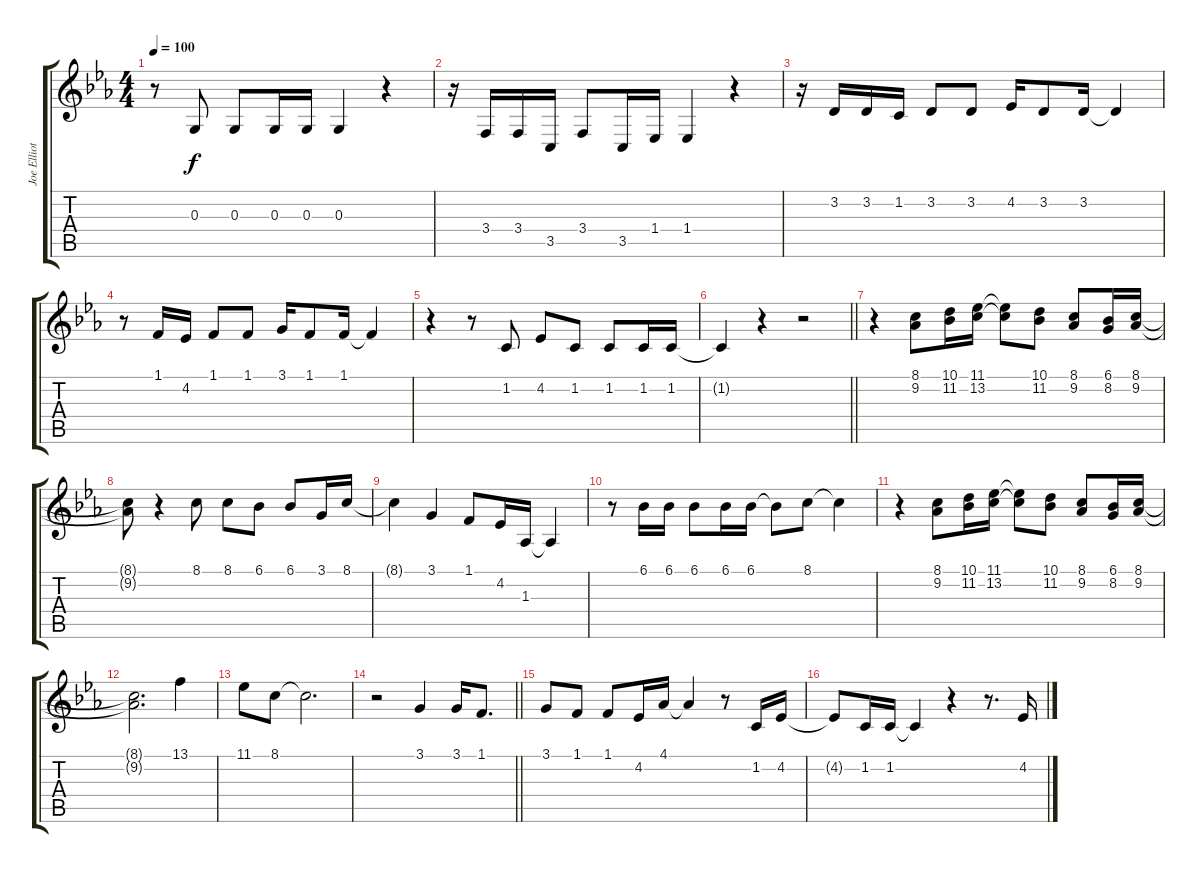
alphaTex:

\track ("Joe Elliott" "Joe Elliot") {instrument lead1square}
\staff {score tabs}
\tuning (E4 B3 G3 D3 A2 E2) {hide}
\ts (4 4)
\tempo 100
\clef g2
\ks cminor
r.8{dy f} 0.3.8 0.3.8 0.3.16 0.3.16 0.3.4 r.4 |
r.16 3.4.16 3.4.16 3.5.16 3.4.8 3.5.16 1.4.16 1.4.4 r.4 |
r.16 3.2.16 3.2.16 1.2.16 3.2.8 3.2.8 4.2.16 3.2.8 3.2.16 3.2{t}.4 |
r.8 1.1.16 4.2.16 1.1.8 1.1.8 3.1.16 1.1.8 1.1.16 1.1{t}.4 |
r.4 r.8 1.2.8 4.2.8 1.2.8 1.2.8 1.2.16 1.2.16 |
\barLineRight lightlight
1.2{t}.4 r.4 r.2 |
r.4 (8.1 9.2).8 (10.1 11.2).16 (11.1 13.2).16 (11.1{t} 13.2{t}).8 (10.1 11.2).8 (8.1 9.2).8 (6.1 8.2).16 (8.1 9.2).16 |
(8.1{t} 9.2{t}).8 r.4 8.1.8 8.1.8 6.1.8 6.1.8 3.1.16 8.1.16 |
8.1{t}.4 3.1.4 1.1.8 4.2.16 1.3.16 1.3{t}.4 |
r.8 6.1.16 6.1.16 6.1.8 6.1.16 6.1.16 6.1{t}.8 8.1.8 8.1{t}.4 |
r.4 (8.1 9.2).8 (10.1 11.2).16 (11.1 13.2).16 (11.1{t} 13.2{t}).8 (10.1 11.2).8 (8.1 9.2).8 (6.1 8.2).16 (8.1 9.2).16 |
(8.1{t} 9.2{t}).2{d} 13.1.4 |
11.1.8 8.1.8 8.1{t}.2{d} |
\barLineRight lightlight
r.2 3.1.4 3.1.16 1.1.8{d} |
3.1.8 1.1.8 1.1.8 4.2.16 4.1.16 4.1{t}.4 r.8 1.2.16 4.2.16 |
4.2{t}.8 1.2.16 1.2.16 1.2{t}.4 r.4 r.8{d} 4.2.16
